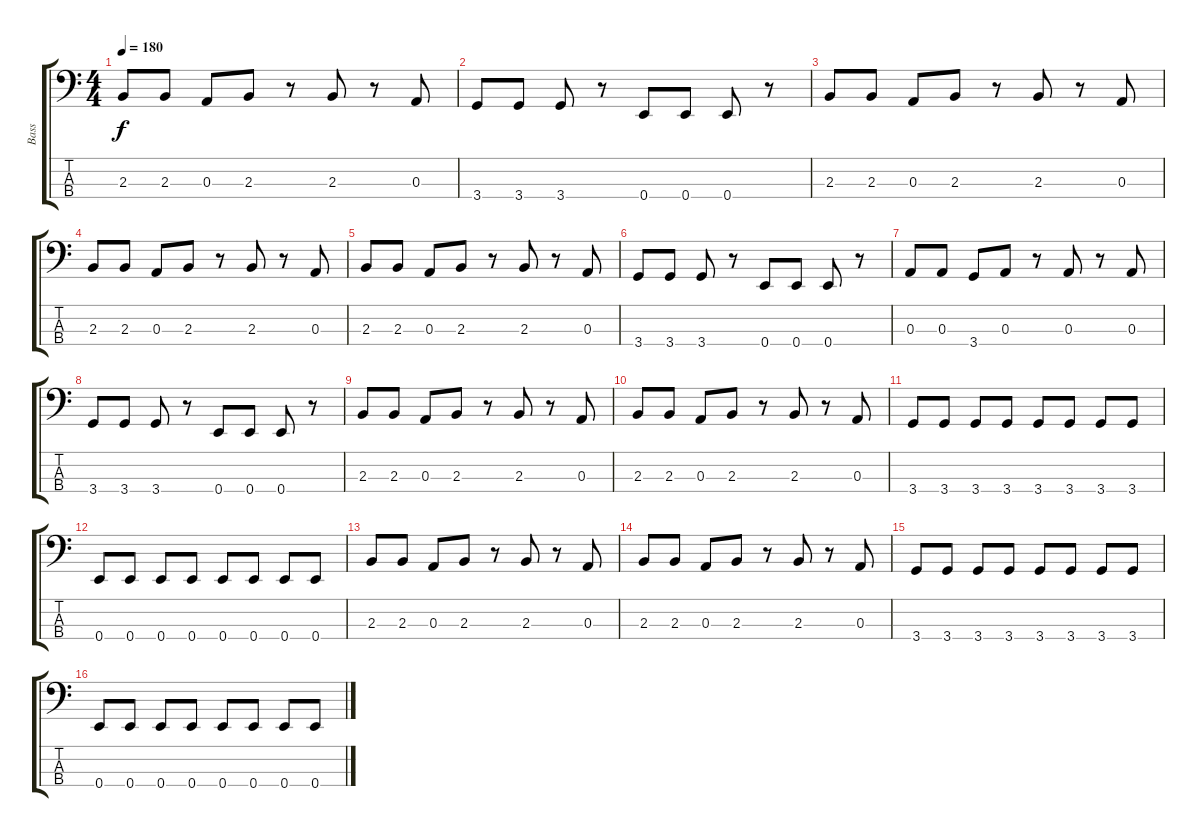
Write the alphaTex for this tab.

\track ("Bass" "Bass") {instrument acousticguitarsteel}
\staff {score tabs}
\tuning (G2 D2 A1 E1) {hide}
\ts (4 4)
\tempo 180
\clef f4
\ks c
2.3.8{dy f} 2.3.8 0.3.8 2.3.8 r.8 2.3.8 r.8 0.3.8 |
3.4.8 3.4.8 3.4.8 r.8 0.4.8 0.4.8 0.4.8 r.8 |
2.3.8 2.3.8 0.3.8 2.3.8 r.8 2.3.8 r.8 0.3.8 |
2.3.8 2.3.8 0.3.8 2.3.8 r.8 2.3.8 r.8 0.3.8 |
2.3.8 2.3.8 0.3.8 2.3.8 r.8 2.3.8 r.8 0.3.8 |
3.4.8 3.4.8 3.4.8 r.8 0.4.8 0.4.8 0.4.8 r.8 |
0.3.8 0.3.8 3.4.8 0.3.8 r.8 0.3.8 r.8 0.3.8 |
3.4.8 3.4.8 3.4.8 r.8 0.4.8 0.4.8 0.4.8 r.8 |
2.3.8 2.3.8 0.3.8 2.3.8 r.8 2.3.8 r.8 0.3.8 |
2.3.8 2.3.8 0.3.8 2.3.8 r.8 2.3.8 r.8 0.3.8 |
3.4.8 3.4.8 3.4.8 3.4.8 3.4.8 3.4.8 3.4.8 3.4.8 |
0.4.8 0.4.8 0.4.8 0.4.8 0.4.8 0.4.8 0.4.8 0.4.8 |
2.3.8 2.3.8 0.3.8 2.3.8 r.8 2.3.8 r.8 0.3.8 |
2.3.8 2.3.8 0.3.8 2.3.8 r.8 2.3.8 r.8 0.3.8 |
3.4.8 3.4.8 3.4.8 3.4.8 3.4.8 3.4.8 3.4.8 3.4.8 |
0.4.8 0.4.8 0.4.8 0.4.8 0.4.8 0.4.8 0.4.8 0.4.8
